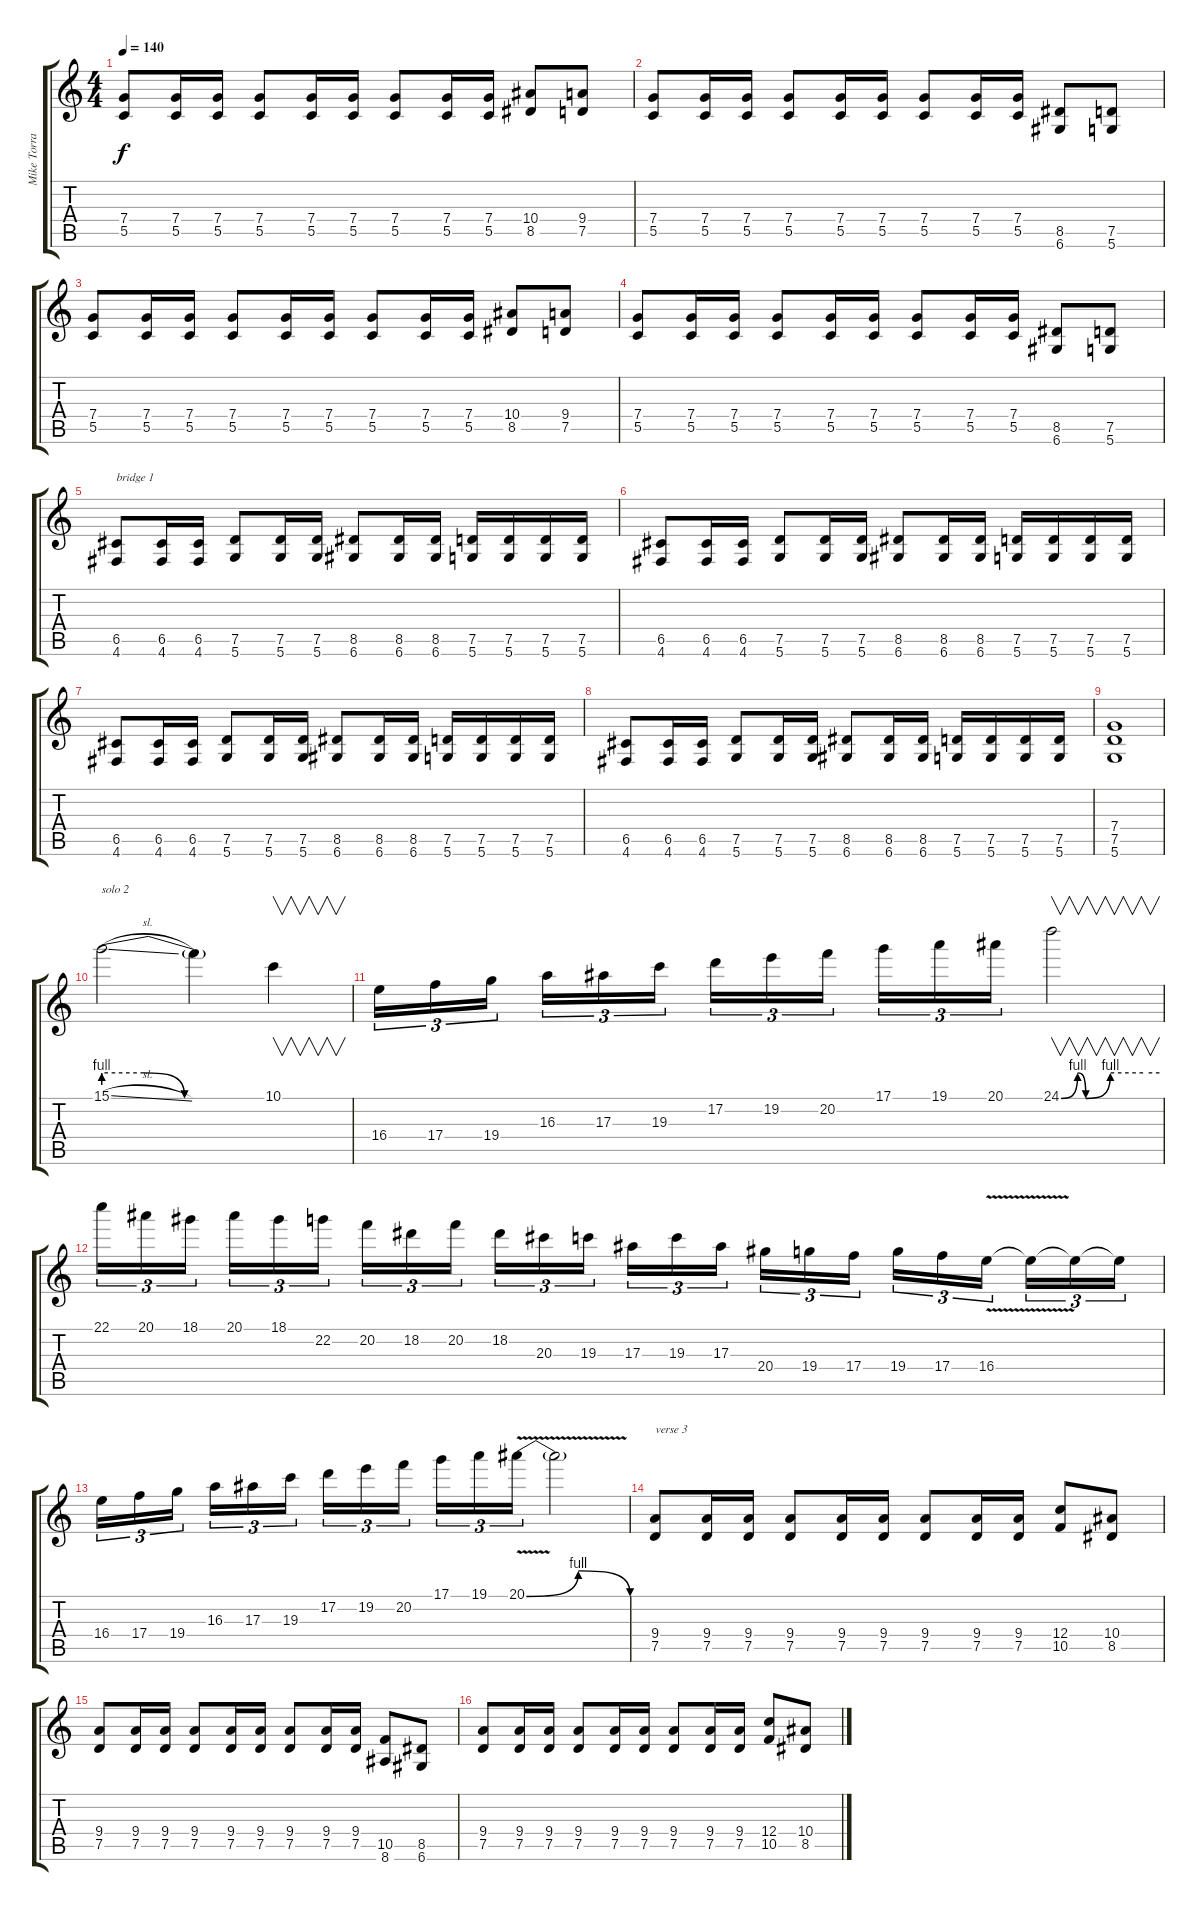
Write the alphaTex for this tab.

\track ("Mike Torrao" "Mike Torra") {instrument distortionguitar}
\staff {score tabs}
\tuning (D4 A3 F3 C3 G2 D2) {hide}
\ts (4 4)
\tempo 140
\clef g2
\ks c
(7.4 5.5).8{dy f} (7.4 5.5).16 (7.4 5.5).16 (7.4 5.5).8 (7.4 5.5).16 (7.4 5.5).16 (7.4 5.5).8 (7.4 5.5).16 (7.4 5.5).16 (10.4 8.5).8 (9.4 7.5).8 |
(7.4 5.5).8 (7.4 5.5).16 (7.4 5.5).16 (7.4 5.5).8 (7.4 5.5).16 (7.4 5.5).16 (7.4 5.5).8 (7.4 5.5).16 (7.4 5.5).16 (8.5 6.6).8 (7.5 5.6).8 |
(7.4 5.5).8 (7.4 5.5).16 (7.4 5.5).16 (7.4 5.5).8 (7.4 5.5).16 (7.4 5.5).16 (7.4 5.5).8 (7.4 5.5).16 (7.4 5.5).16 (10.4 8.5).8 (9.4 7.5).8 |
(7.4 5.5).8 (7.4 5.5).16 (7.4 5.5).16 (7.4 5.5).8 (7.4 5.5).16 (7.4 5.5).16 (7.4 5.5).8 (7.4 5.5).16 (7.4 5.5).16 (8.5 6.6).8 (7.5 5.6).8 |
(6.5 4.6).8{txt "bridge 1"} (6.5 4.6).16 (6.5 4.6).16 (7.5 5.6).8 (7.5 5.6).16 (7.5 5.6).16 (8.5 6.6).8 (8.5 6.6).16 (8.5 6.6).16 (7.5 5.6).16 (7.5 5.6).16 (7.5 5.6).16 (7.5 5.6).16 |
(6.5 4.6).8 (6.5 4.6).16 (6.5 4.6).16 (7.5 5.6).8 (7.5 5.6).16 (7.5 5.6).16 (8.5 6.6).8 (8.5 6.6).16 (8.5 6.6).16 (7.5 5.6).16 (7.5 5.6).16 (7.5 5.6).16 (7.5 5.6).16 |
(6.5 4.6).8 (6.5 4.6).16 (6.5 4.6).16 (7.5 5.6).8 (7.5 5.6).16 (7.5 5.6).16 (8.5 6.6).8 (8.5 6.6).16 (8.5 6.6).16 (7.5 5.6).16 (7.5 5.6).16 (7.5 5.6).16 (7.5 5.6).16 |
(6.5 4.6).8 (6.5 4.6).16 (6.5 4.6).16 (7.5 5.6).8 (7.5 5.6).16 (7.5 5.6).16 (8.5 6.6).8 (8.5 6.6).16 (8.5 6.6).16 (7.5 5.6).16 (7.5 5.6).16 (7.5 5.6).16 (7.5 5.6).16 |
(7.4 7.5 5.6).1 |
15.1{be (custom 0 4 15 4 30 0 60 0) sl}.2{txt "solo 2"} 15.1{t}.4 10.1.4{v} |
16.4.16{tu (3 2)} 17.4.16{tu (3 2)} 19.4.16{tu (3 2) beam splitsecondary} 16.3.16{tu (3 2)} 17.3.16{tu (3 2)} 19.3.16{tu (3 2)} 17.2.16{tu (3 2)} 19.2.16{tu (3 2)} 20.2.16{tu (3 2) beam splitsecondary} 17.1.16{tu (3 2)} 19.1.16{tu (3 2)} 20.1.16{tu (3 2)} 24.1{be (custom 0 0 10 4 15 0 30 4 50 4 60 4)}.2{v} |
22.1.16{tu (3 2)} 20.1.16{tu (3 2)} 18.1.16{tu (3 2) beam splitsecondary} 20.1.16{tu (3 2)} 18.1.16{tu (3 2)} 22.2.16{tu (3 2)} 20.2.16{tu (3 2)} 18.2.16{tu (3 2)} 20.2.16{tu (3 2) beam splitsecondary} 18.2.16{tu (3 2)} 20.3.16{tu (3 2)} 19.3.16{tu (3 2)} 17.3.16{tu (3 2)} 19.3.16{tu (3 2)} 17.3.16{tu (3 2) beam splitsecondary} 20.4.16{tu (3 2)} 19.4.16{tu (3 2)} 17.4.16{tu (3 2)} 19.4.16{tu (3 2)} 17.4.16{tu (3 2)} 16.4{v}.16{tu (3 2) beam splitsecondary} 16.4{t}.16{tu (3 2)} 16.4{t}.16{tu (3 2)} 16.4{t}.16{tu (3 2)} |
16.4.16{tu (3 2)} 17.4.16{tu (3 2)} 19.4.16{tu (3 2) beam splitsecondary} 16.3.16{tu (3 2)} 17.3.16{tu (3 2)} 19.3.16{tu (3 2)} 17.2.16{tu (3 2)} 19.2.16{tu (3 2)} 20.2.16{tu (3 2) beam splitsecondary} 17.1.16{tu (3 2)} 19.1.16{tu (3 2)} 20.1{be (bendrelease 0 0 30 4 30 4 60 0) v}.16{tu (3 2)} 20.1{t}.2 |
(9.4 7.5).8{txt "verse 3"} (9.4 7.5).16 (9.4 7.5).16 (9.4 7.5).8 (9.4 7.5).16 (9.4 7.5).16 (9.4 7.5).8 (9.4 7.5).16 (9.4 7.5).16 (12.4 10.5).8 (10.4 8.5).8 |
(9.4 7.5).8 (9.4 7.5).16 (9.4 7.5).16 (9.4 7.5).8 (9.4 7.5).16 (9.4 7.5).16 (9.4 7.5).8 (9.4 7.5).16 (9.4 7.5).16 (10.5 8.6).8 (8.5 6.6).8 |
(9.4 7.5).8 (9.4 7.5).16 (9.4 7.5).16 (9.4 7.5).8 (9.4 7.5).16 (9.4 7.5).16 (9.4 7.5).8 (9.4 7.5).16 (9.4 7.5).16 (12.4 10.5).8 (10.4 8.5).8
